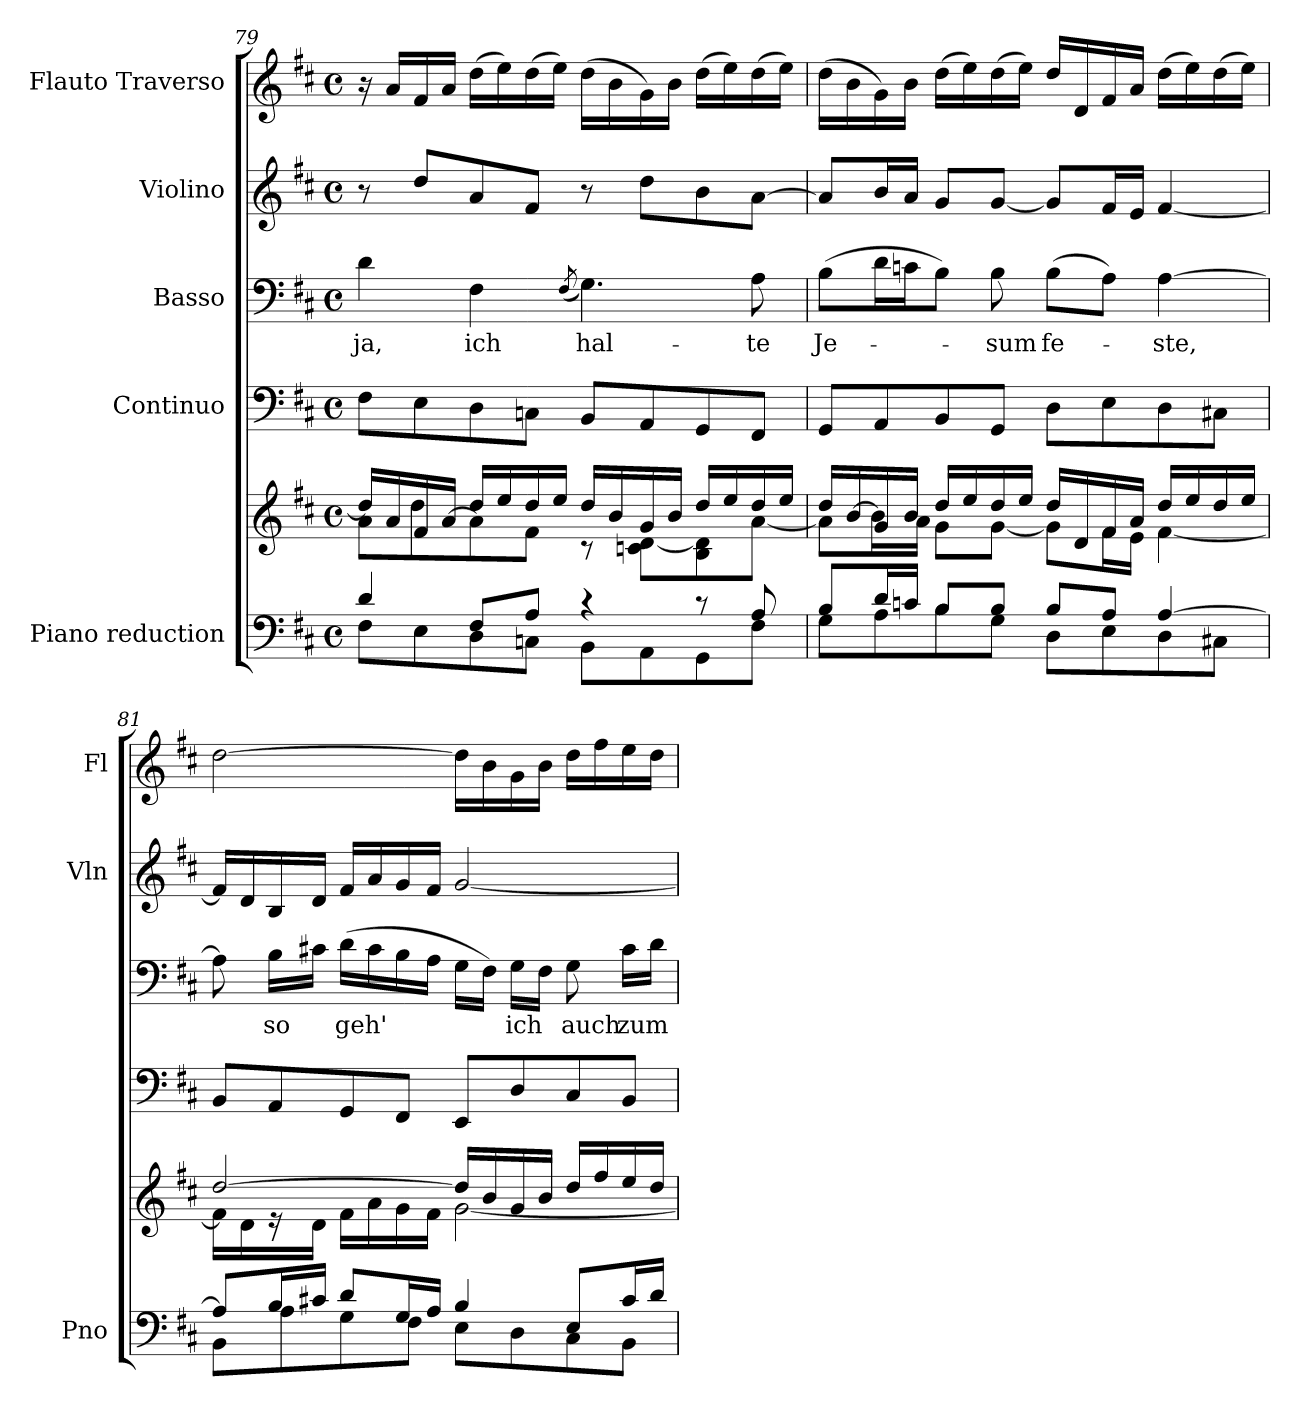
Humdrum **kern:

**kern	**kern	**kern	**kern	**text	**kern	**dynam	**kern	**dynam
*part5	*part5	*part4	*part3	*part3	*part2	*part2	*part1	*part1
*staff6	*staff5	*staff4	*staff3	*staff3	*staff2	*staff2	*staff1	*staff1
*I"Piano reduction	*	*I"Continuo	*I"Basso	*	*I"Violino	*	*I"Flauto Traverso	*
*I'Pno	*	*	*	*	*I'Vln	*	*I'Fl	*
*clefF4	*clefG2	*clefF4	*clefF4	*	*clefG2	*	*clefG2	*
*k[f#c#]	*k[f#c#]	*k[f#c#]	*k[f#c#]	*	*k[f#c#]	*	*k[f#c#]	*
*M4/4	*M4/4	*M4/4	*M4/4	*	*M4/4	*	*M4/4	*
*met(c)	*met(c)	*met(c)	*met(c)	*	*met(c)	*	*met(c)	*
=79	=79	=79	=79	=79	=79	=79	=79	=79
*^	*^	*	*	*	*	*	*	*
!	!	!	!	!	!	!LO:LY:b	!	!	!	!
4d/	8F#\L	16dd/LL]	8a\L	8F#\L	4d\	ja,	8r	.	16r	.
!	!	!	!	!	!	!	!	!	!	!LO:DY:b
!	!	!	!	!	!	!	!	!	!	!LO:DY:n=1:b
!	!	!	!	!	!	!	!	!	!	!LO:DY:n=2:b
.	.	16a/	.	.	.	.	.	.	16a/LL	other-dynamics p other-dynamics
!	!	!	!	!	!	!	!	!LO:DY:b	!	!
!	!	!	!	!	!	!	!	!LO:DY:n=1:b	!	!
!	!	!	!	!	!	!	!	!LO:DY:n=2:b	!	!
.	8E\	16f#/	8dd\	8E\	.	.	8dd/L	other-dynamics p other-dynamics	16f#/	.
.	.	[16a/JJ	.	.	.	.	.	.	16a/JJ	.
!	!	!	!	!	!	!LO:LY:b	!	!	!	!
8F#/L	8D\	16dd/LL	8a\]	8D\	4F#\	ich	8a/	.	(>16dd\LL	.
.	.	16ee/	.	.	.	.	.	.	16ee\)	.
8A/J	8Cn\J	16dd/	8f#\J	8Cn\J	.	.	8f#/J	.	(>16dd\	.
.	.	16ee/JJ	.	.	.	.	.	.	16ee\JJ)	.
.	.	.	.	.	(<8qF#/	.	.	.	.	.
!	!	!	!	!	!	!LO:LY:b	!	!	!	!
4r	8BB\L	16dd/LL	8r	8BB/L	4.G\)	hal-	8r	.	(>16dd\LL	.
.	.	16b/	.	.	.	.	.	.	16b\	.
.	8AA\	16g/	8cn\ [8d\L	8AA/	.	.	8dd\L	.	16g\)	.
.	.	16b/JJ	.	.	.	.	.	.	16b\JJ	.
8r	8GG\	16dd/LL	8B\ 8d\]	8GG/	.	.	8b\	.	(>16dd\LL	.
.	.	16ee/	.	.	.	.	.	.	16ee\)	.
!	!	!	!	!	!	!LO:LY:b	!	!	!	!
8A/	8F#\J	16dd/	[8a\J	8FF#/J	8A\	-te	[8a\J	.	(>16dd\	.
.	.	16ee/JJ	.	.	.	.	.	.	16ee\JJ)	.
=80	=80	=80	=80	=80	=80	=80	=80	=80	=80	=80
!	!	!	!	!	!	!LO:LY:b	!	!	!	!
8B/L	8G\L	16dd/LL	8a\L]	8GG/L	(>8B\L	Je-	8a/L]	.	(>16dd\LL	.
.	.	[16b/	.	.	.	.	.	.	16b\	.
16d/L	8A\	16g/	16b\L]	8AA/	16d\L	.	16b/L	.	16g\)	.
16cn/JJ	.	16b/JJ	16a\JJ	.	16cn\J	.	16a/JJ	.	16b\JJ	.
8B/L	8B\	16dd/LL	8g\L	8BB/	8B\J)	.	8g/L	.	(>16dd\LL	.
.	.	16ee/	.	.	.	.	.	.	16ee\)	.
!	!	!	!	!	!	!LO:LY:b	!	!	!	!
8B/J	8G\J	16dd/	[8g\J	8GG/J	8B\	-sum	[8g/J	.	(>16dd\	.
.	.	16ee/JJ	.	.	.	.	.	.	16ee\JJ)	.
!	!	!	!	!	!	!LO:LY:b	!	!	!	!
8B/L	8D\L	16dd/LL	8g\L]	8D\L	(>8B\L	fe-	8g/L]	.	16dd/LL	.
.	.	16d/	.	.	.	.	.	.	16d/	.
8A/J	8E\	16f#/	16f#\L	8E\	8A\J)	.	16f#/L	.	16f#/	.
.	.	16a/JJ	16e\JJ	.	.	.	16e/JJ	.	16a/JJ	.
!	!	!	!	!	!	!LO:LY:b	!	!	!	!
[4A/	8D\	16dd/LL	[4f#\	8D\	[4A\	-ste,	[4f#/	.	(>16dd\LL	.
.	.	16ee/	.	.	.	.	.	.	16ee\)	.
.	8C#X\J	16dd/	.	8C#X\J	.	.	.	.	(>16dd\	.
.	.	16ee/JJ	.	.	.	.	.	.	16ee\JJ)	.
!!LO:LB:g=z
=81	=81	=81	=81	=81	=81	=81	=81	=81	=81	=81
8A/L]	8BB\L	[2dd/	16f#\LL]	8BB/L	8A\]	.	16f#/LL]	.	[2dd\	.
.	.	.	16d\	.	.	.	16d/	.	.	.
!	!	!	!	!	!	!LO:LY:b	!	!	!	!
16B/L	8A\	.	16r	8AA/	16B\LL	so	16B/	.	.	.
16c#X/JJ	.	.	16d\JJ	.	16c#X\JJ	.	16d/JJ	.	.	.
!	!	!	!	!	!	!LO:LY:b	!	!	!	!
8d/L	8G\	.	16f#\LL	8GG/	(>16d\LL	geh'	16f#/LL	.	.	.
.	.	.	16a\	.	16c#\	.	16a/	.	.	.
16G/L	8F#\J	.	16g\	8FF#/J	16B\	.	16g/	.	.	.
16A/JJ	.	.	16f#\JJ	.	16A\JJ	.	16f#/JJ	.	.	.
4B/	8E\L	16dd/LL]	[2g\	8EE/L	16G\LL	.	[2g/	.	16dd\LL]	.
.	.	16b/	.	.	16F#\JJ)	.	.	.	16b\	.
!	!	!	!	!	!	!LO:LY:b	!	!	!	!
.	8D\	16g/	.	8D/	16G\LL	ich	.	.	16g\	.
.	.	16b/JJ	.	.	16F#\JJ	.	.	.	16b\JJ	.
!	!	!	!	!	!	!LO:LY:b	!	!	!	!
8E/L	8C#\	16dd/LL	.	8C#/	8G\	auch	.	.	16dd\LL	.
.	.	16ff#/	.	.	.	.	.	.	16ff#\	.
!	!	!	!	!	!	!LO:LY:b	!	!	!	!
16c#/L	8BB\J	16ee/	.	8BB/J	16c#\LL	zum	.	.	16ee\	.
16d/JJ	.	16dd/JJ	.	.	16d\JJ	.	.	.	16dd\JJ	.
*v	*v	*	*	*	*	*	*	*	*	*
*	*v	*v	*	*	*	*	*	*	*
=	=	=	=	=	=	=	=	=
*-	*-	*-	*-	*-	*-	*-	*-	*-
